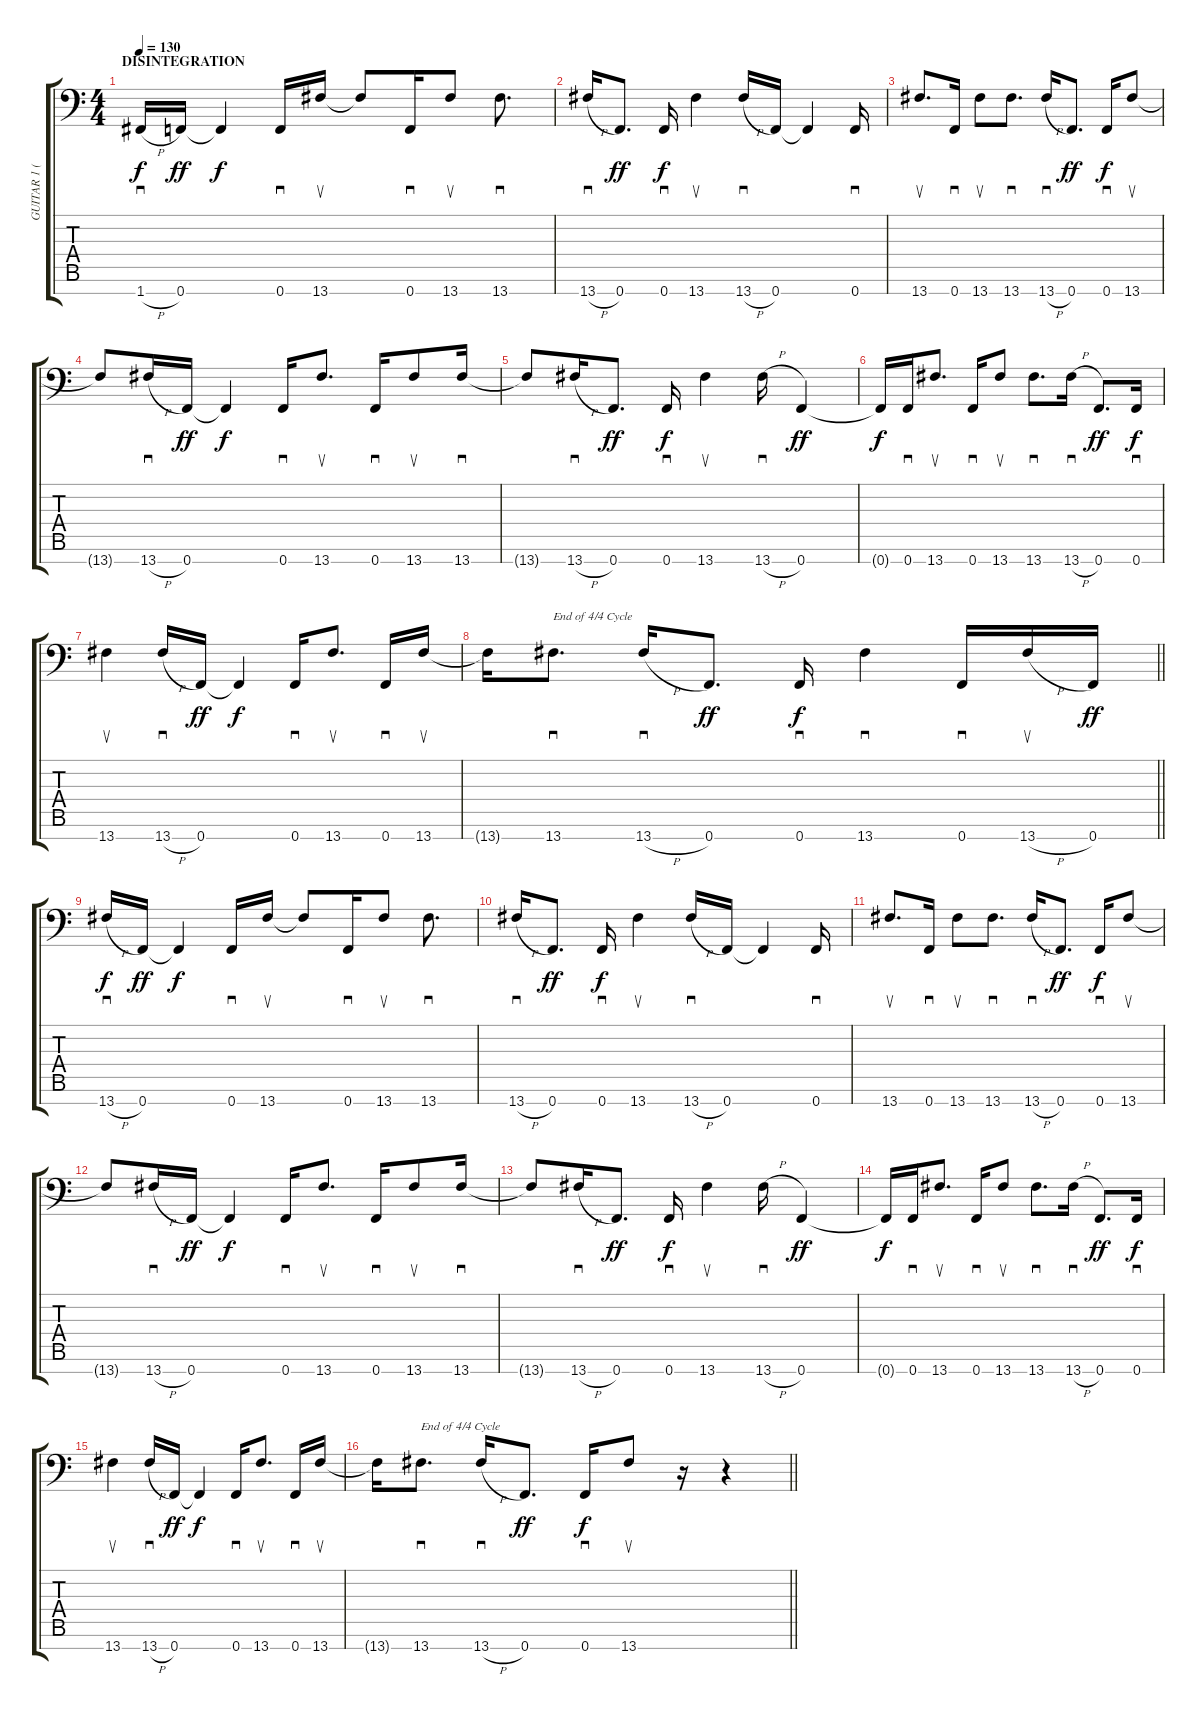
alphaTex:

\track ("GUITAR 1 (Fredrik Thordendal)" "GUITAR 1 (") {instrument overdrivenguitar}
\staff {score tabs}
\tuning (Bb3 F3 Db3 Ab2 Eb2 Bb1 F1) {hide}
\ts (4 4)
\section ("" "DISINTEGRATION")
\tempo 130
\clef f4
\ks c
1.7{h}.16{sd dy f} 0.7.16{dy ff} 0.7{t}.4{dy f} 0.7.16{sd} 13.7.16{su} 13.7{t}.8 0.7.16{sd} 13.7.8{su} 13.7.8{d sd} |
13.7{h}.16{sd} 0.7.8{d dy ff} 0.7.16{sd dy f} 13.7.4{su} 13.7{h}.16{sd} 0.7.16 0.7{t}.4 0.7.16{sd} |
13.7.8{d su} 0.7.16{sd} 13.7.8{su} 13.7.8{d sd} 13.7{h}.16{sd} 0.7.8{d dy ff} 0.7.16{sd dy f} 13.7.8{su} |
13.7{t}.8 13.7{h}.16{sd} 0.7.16{dy ff} 0.7{t}.4{dy f} 0.7.16{sd} 13.7.8{d su} 0.7.16{sd} 13.7.8{su} 13.7.16{sd} |
13.7{t}.8 13.7{h}.16{sd} 0.7.8{d dy ff} 0.7.16{sd dy f} 13.7.4{su} 13.7{h}.16{sd} 0.7.4{dy ff} |
0.7{t}.16{dy f} 0.7.16{sd} 13.7.8{d su} 0.7.16{sd} 13.7.8{su} 13.7.8{d sd} 13.7{h}.16{sd} 0.7.8{d dy ff} 0.7.16{sd dy f} |
13.7.4{su} 13.7{h}.16{sd} 0.7.16{dy ff} 0.7{t}.4{dy f} 0.7.16{sd} 13.7.8{d su} 0.7.16{sd} 13.7.16{su} |
\barLineRight lightlight
13.7{t}.16 13.7.8{d sd txt "End of 4/4 Cycle"} 13.7{h}.16{sd} 0.7.8{d dy ff} 0.7.16{sd dy f} 13.7.4{sd} 0.7.16{sd} 13.7{h}.16{su} 0.7.16{dy ff} |
13.7{h}.16{sd dy f} 0.7.16{dy ff} 0.7{t}.4{dy f} 0.7.16{sd} 13.7.16{su} 13.7{t}.8 0.7.16{sd} 13.7.8{su} 13.7.8{d sd} |
13.7{h}.16{sd} 0.7.8{d dy ff} 0.7.16{sd dy f} 13.7.4{su} 13.7{h}.16{sd} 0.7.16 0.7{t}.4 0.7.16{sd} |
13.7.8{d su} 0.7.16{sd} 13.7.8{su} 13.7.8{d sd} 13.7{h}.16{sd} 0.7.8{d dy ff} 0.7.16{sd dy f} 13.7.8{su} |
13.7{t}.8 13.7{h}.16{sd} 0.7.16{dy ff} 0.7{t}.4{dy f} 0.7.16{sd} 13.7.8{d su} 0.7.16{sd} 13.7.8{su} 13.7.16{sd} |
13.7{t}.8 13.7{h}.16{sd} 0.7.8{d dy ff} 0.7.16{sd dy f} 13.7.4{su} 13.7{h}.16{sd} 0.7.4{dy ff} |
0.7{t}.16{dy f} 0.7.16{sd} 13.7.8{d su} 0.7.16{sd} 13.7.8{su} 13.7.8{d sd} 13.7{h}.16{sd} 0.7.8{d dy ff} 0.7.16{sd dy f} |
13.7.4{su} 13.7{h}.16{sd} 0.7.16{dy ff} 0.7{t}.4{dy f} 0.7.16{sd} 13.7.8{d su} 0.7.16{sd} 13.7.16{su} |
\barLineRight lightlight
13.7{t}.16 13.7.8{d sd txt "End of 4/4 Cycle"} 13.7{h}.16{sd} 0.7.8{d dy ff} 0.7.16{sd dy f} 13.7.8{su} r.16 r.4
